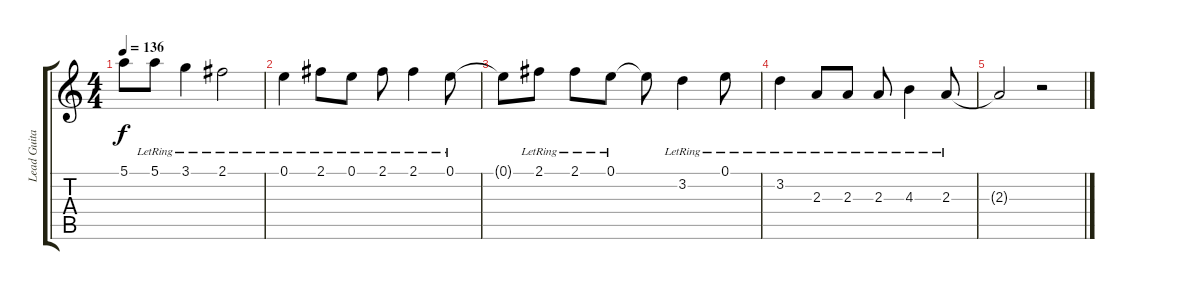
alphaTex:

\track ("Lead Guitar II" "Lead Guita") {instrument acousticguitarsteel}
\staff {score tabs}
\tuning (E4 B3 G3 D3 A2 E2) {hide}
\ts (4 4)
\tempo 136
\clef g2
\ks c
5.1{t}.8{dy f} 5.1{lr}.8 3.1{lr}.4 2.1{lr}.2 |
0.1{lr}.4 2.1{lr}.8 0.1{lr}.8 2.1{lr}.8 2.1{lr}.4 0.1{lr}.8 |
0.1{t}.8 2.1{lr}.8 2.1{lr}.8 0.1{lr}.8 0.1{t}.8 3.2{lr}.4 0.1{lr}.8 |
3.2{lr}.4 2.3{lr}.8 2.3{lr}.8 2.3{lr}.8 4.3{lr}.4 2.3{lr}.8 |
2.3{t}.2 r.2
